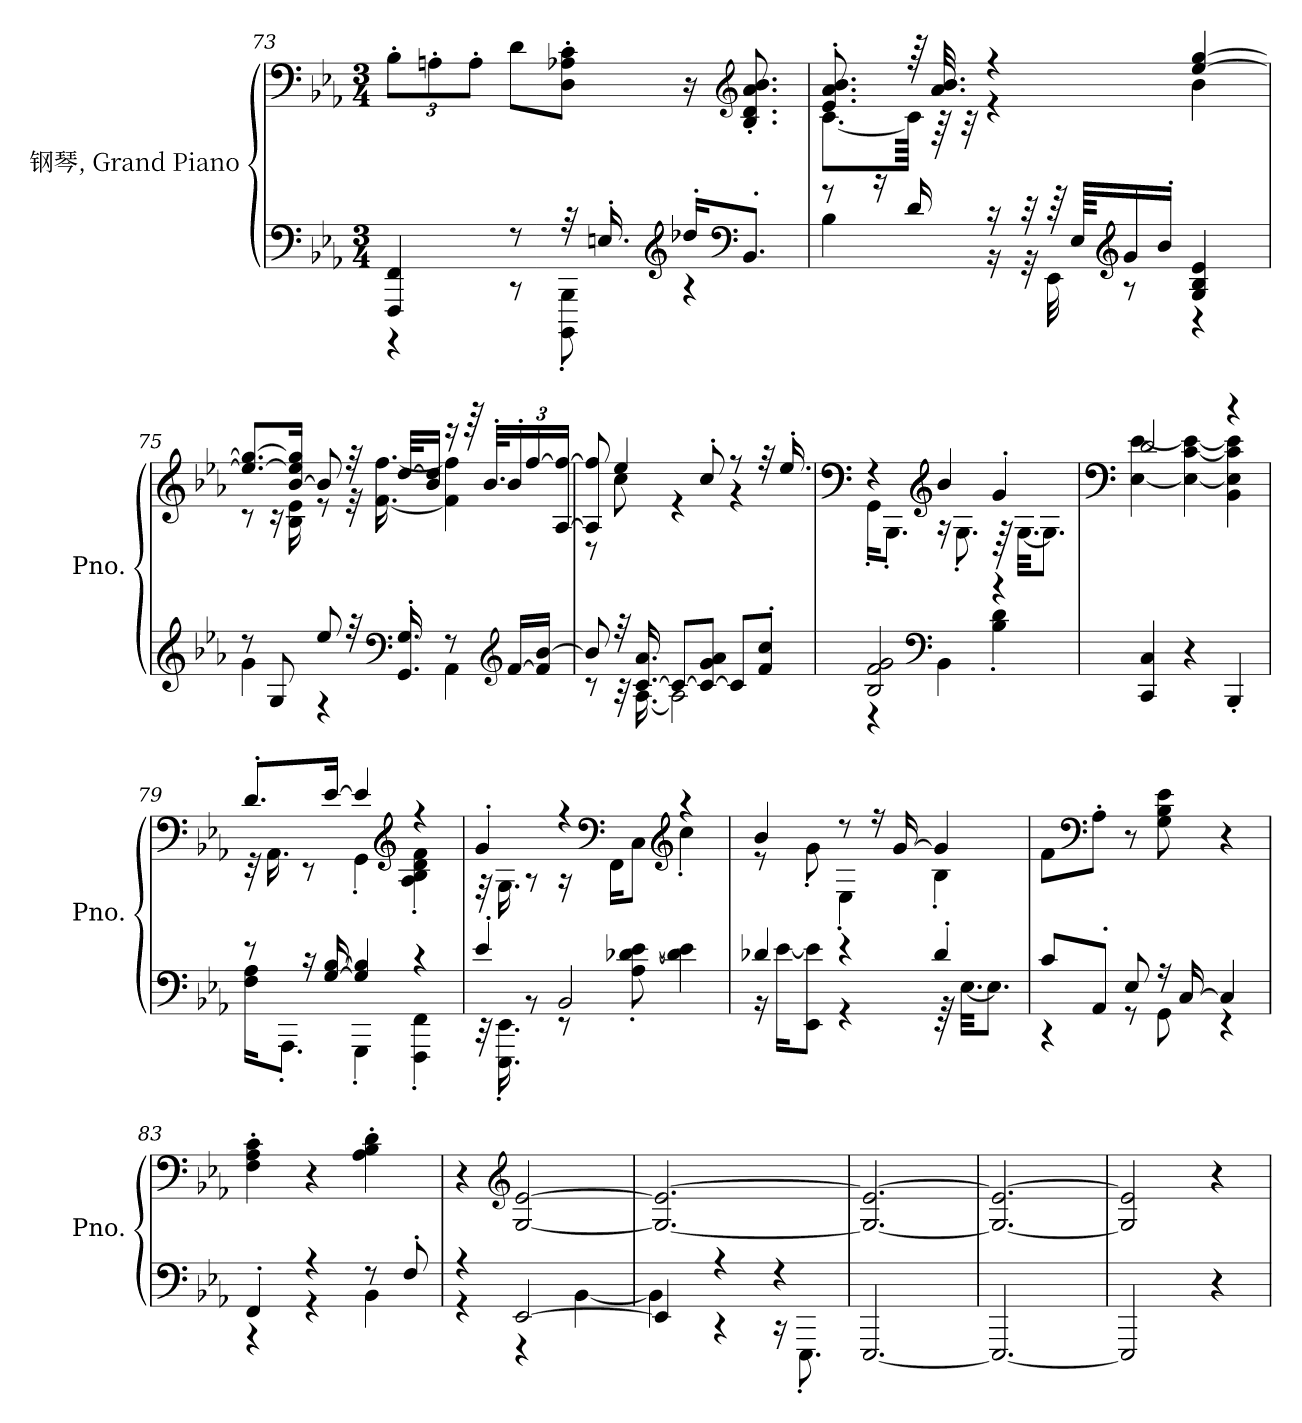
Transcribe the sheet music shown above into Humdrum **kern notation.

**kern	**kern
*part1	*part1
*staff2	*staff1
*I"钢琴, Grand Piano	*
*I'Pno.	*
!!LO:LB:g=z
*clefF4	*clefF4
*k[b-e-a-]	*k[b-e-a-]
*M3/4	*M3/4
=73	=73
*^	*
*	*	*Xbrackettup
4FFF/ 4FF/	4r	12B-'\L
.	.	12An'\
.	.	12A'\J
8r	8r	8d\L
32r	8BBBB-\' 8BBB-\'	8D\' 8A-X\' 8c\'J
16.En'/	.	.
*clefG2	*	*
16dd-X'/KL	4r	16r
*clefF4	*	*clefG2
8.BB-'/J	.	8.B-/' 8.d/' 8.a-/' 8.b-/'
=74	=74	=74
*	*	*^
8r	4B-\	8.e-/' 8.a-/' 8.b-/'	[8.c\L
16r	.	.	.
16d/	.	64r	64c\Jkkk]
.	.	32.a-/ 32.b-/	64r
.	.	.	32r
16r	16r	4r	4r
32r	32r	.	.
64r	32EE-\	.	.
64E-/KKLL	.	.	.
*clefG2	*	*	*
16g/	8r	.	.
16b-'/JJ	.	.	.
4G/ 4B-/ 4e-/	4r	[4ee-/ [4gg/	4b-\
!!LO:LB:g=z	!!
=75	=75	=75	=75
8r	4g\	8.ee-/_ 8.gg/_L	8r
8G/	.	.	16r
.	.	[16b-/ 16ee-/] 16gg/]Jk	16B-\ 16e-\
8ee-/	4r	8b-/]	8r
32r	.	32r	32r
*clefF4	*	*	*
16.GG/' 16.G/'	.	[32dd/KLL	[16.f\ [16.ff\
.	.	16b-/ 16dd/]JJ	.
8r	4AA-\	16r	4f\] 4ff\]
.	.	64r	.
.	.	32.b-'/KLL	.
*clefG2	*	*	*
[16f/LL	.	24b-'/	.
.	.	[24ff/	.
16f/] [16b-/JJ	.	.	.
.	.	[24A-/ 24ff/_JJ	.
=76	=76	=76	=76
8b-/]	8r	8A-/] 8ff/]	8r
32r	32r	4ee-/	8cc\
[16.c/ 16.a-/	[16.A-\	.	.
8c/L_	2A-\]	.	4r
8c/_ 8g/ 8a-/J	.	8cc'/	.
8c/L]	.	8r	4r
8f/' 8cc/'J	.	32r	.
.	.	16.ee-'/	.
!!LO:LB:g=z	!!
=77	=77	=77	=77
*	*	*clefF4	*
2B-/ 2f/ 2g/	4r	4r	16GG'\KL
.	.	.	8.BBB-'\J
*clefF4	*	*clefG2	*
.	4BB-\	4b-/	16r
.	.	.	8.G'\
4r	4B-\' 4d\'	4g'/	64r
.	.	.	[32.G\KKL
.	.	.	8.G\J]
*v	*v	*	*
=78	=78	=78
*	*clefF4	*
4CC/ 4C/	2d/	[4E-\ [4e-\
4r	.	4E-\_ [4c\ 4e-\_
4BBB-'/	4r	4BB-\ 4E-\] 4c\] 4e-\]
=79	=79	=79
*^	*	*
8r	16F\ 16A-\KL	8.d'/L	32r
.	.	.	16.AA-\
.	8.AAA-'\J	.	.
16r	.	.	8r
[16G/ [16B-/	.	[16e-/Jk	.
4G/] 4B-/]	4GGG'\	4e-/]	4GG'\
*	*	*clefG2	*
4r	4FFF\' 4FF\'	4r	4A-\' 4B-\' 4d\' 4f\'
=80	=80	=80	=80
4e-'/	32r	4g'/	32r
.	16.EEE-\' 16.EE-\'	.	16.G\
.	8r	.	8r
2BB-/	8r	4r	16r
*	*	*clefF4	*
.	.	.	16FF\KL
.	8A-\' [8d-X\' [8e-\'	.	8C\J
*	*	*clefG2	*
.	4d-\] 4e-\]	4r	4cc'\
!!LO:LB:g=z	!!
=81	=81	=81	=81
4d-X/	16r	4b-/	8r
.	[16e-\KL	.	.
.	8EE-\ 8e-\]J	.	8g'\
4r	4r	8r	4E-'\
.	.	16r	.
.	.	[16g/	.
4d-'/	64r	4g/]	4B-'\
.	[32.E-\KKL	.	.
.	8.E-\J]	.	.
*	*	*v	*v
=82	=82	=82
8c/L	4r	8f\L
*	*	*clefF4
8AA-'/J	.	8A-'\J
8E-/	8r	8r
16r	8GG\	8G\ 8B-\ 8e-\
[16C/	.	.
4C/]	4r	4r
=83	=83	=83
4FF'/	4r	4F\' 4A-\' 4c\'
4r	4r	4r
8r	4BB-\	4A-\' 4B-\' 4d\'
8F'/	.	.
=84	=84	=84
4r	4r	4r
*	*	*clefG2
[2EE-/	4r	[2G/ [2e-/
.	[4BB-\	.
=85	=85	=85
4EE-/]	4BB-\]	2.G/_ 2.e-/_
4r	4r	.
4r	16r	.
.	8.EEE-'\	.
*v	*v	*
=86	=86
[2.EEE-/	2.G/_ 2.e-/_
!!LO:PB:g=z
=87	=87
2.EEE-/_	2.G/_ 2.e-/_
=88	=88
2EEE-/]	2G/] 2e-/]
4r	4r
=	=
*-	*-
